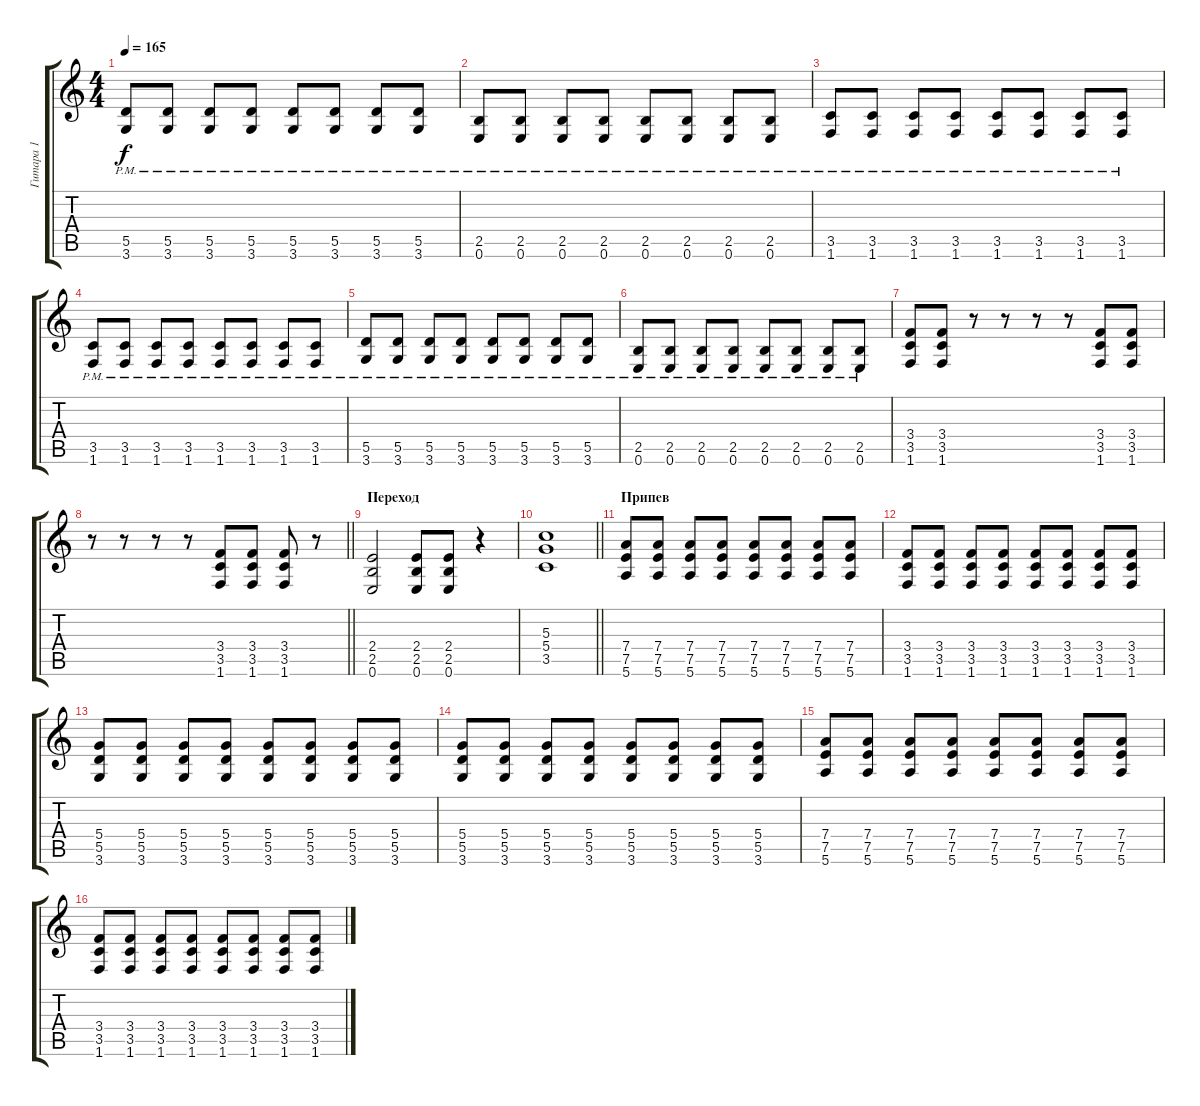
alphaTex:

\track ("Гитара 1" "Гитара 1") {instrument distortionguitar}
\staff {score tabs}
\tuning (E4 B3 G3 D3 A2 E2) {hide}
\ts (4 4)
\tempo 165
\clef g2
\ks c
(5.5{pm} 3.6{pm}).8{dy f} (5.5{pm} 3.6{pm}).8 (5.5{pm} 3.6{pm}).8 (5.5{pm} 3.6{pm}).8 (5.5{pm} 3.6{pm}).8 (5.5{pm} 3.6{pm}).8 (5.5{pm} 3.6{pm}).8 (5.5{pm} 3.6{pm}).8 |
(2.5{pm} 0.6{pm}).8 (2.5{pm} 0.6{pm}).8 (2.5{pm} 0.6{pm}).8 (2.5{pm} 0.6{pm}).8 (2.5{pm} 0.6{pm}).8 (2.5{pm} 0.6{pm}).8 (2.5{pm} 0.6{pm}).8 (2.5{pm} 0.6{pm}).8 |
(3.5{pm} 1.6{pm}).8 (3.5{pm} 1.6{pm}).8 (3.5{pm} 1.6{pm}).8 (3.5{pm} 1.6{pm}).8 (3.5{pm} 1.6{pm}).8 (3.5{pm} 1.6{pm}).8 (3.5{pm} 1.6{pm}).8 (3.5{pm} 1.6{pm}).8 |
(3.5{pm} 1.6{pm}).8 (3.5{pm} 1.6{pm}).8 (3.5{pm} 1.6{pm}).8 (3.5{pm} 1.6{pm}).8 (3.5{pm} 1.6{pm}).8 (3.5{pm} 1.6{pm}).8 (3.5{pm} 1.6{pm}).8 (3.5{pm} 1.6{pm}).8 |
(5.5{pm} 3.6{pm}).8 (5.5{pm} 3.6{pm}).8 (5.5{pm} 3.6{pm}).8 (5.5{pm} 3.6{pm}).8 (5.5{pm} 3.6{pm}).8 (5.5{pm} 3.6{pm}).8 (5.5{pm} 3.6{pm}).8 (5.5{pm} 3.6{pm}).8 |
(2.5{pm} 0.6{pm}).8 (2.5{pm} 0.6{pm}).8 (2.5{pm} 0.6{pm}).8 (2.5{pm} 0.6{pm}).8 (2.5{pm} 0.6{pm}).8 (2.5{pm} 0.6{pm}).8 (2.5{pm} 0.6{pm}).8 (2.5{pm} 0.6{pm}).8 |
(3.4 3.5 1.6).8 (3.4 3.5 1.6).8 r.8 r.8 r.8 r.8 (3.4 3.5 1.6).8 (3.4 3.5 1.6).8 |
\barLineRight lightlight
r.8 r.8 r.8 r.8 (3.4 3.5 1.6).8 (3.4 3.5 1.6).8 (3.4 3.5 1.6).8 r.8 |
\section ("" "Переход")
(2.4 2.5 0.6).2 (2.4 2.5 0.6).8 (2.4 2.5 0.6).8 r.4 |
\barLineRight lightlight
(5.3 5.4 3.5).1 |
\section ("" "Припев")
(7.4 7.5 5.6).8 (7.4 7.5 5.6).8 (7.4 7.5 5.6).8 (7.4 7.5 5.6).8 (7.4 7.5 5.6).8 (7.4 7.5 5.6).8 (7.4 7.5 5.6).8 (7.4 7.5 5.6).8 |
(3.4 3.5 1.6).8 (3.4 3.5 1.6).8 (3.4 3.5 1.6).8 (3.4 3.5 1.6).8 (3.4 3.5 1.6).8 (3.4 3.5 1.6).8 (3.4 3.5 1.6).8 (3.4 3.5 1.6).8 |
(5.4 5.5 3.6).8 (5.4 5.5 3.6).8 (5.4 5.5 3.6).8 (5.4 5.5 3.6).8 (5.4 5.5 3.6).8 (5.4 5.5 3.6).8 (5.4 5.5 3.6).8 (5.4 5.5 3.6).8 |
(5.4 5.5 3.6).8 (5.4 5.5 3.6).8 (5.4 5.5 3.6).8 (5.4 5.5 3.6).8 (5.4 5.5 3.6).8 (5.4 5.5 3.6).8 (5.4 5.5 3.6).8 (5.4 5.5 3.6).8 |
(7.4 7.5 5.6).8 (7.4 7.5 5.6).8 (7.4 7.5 5.6).8 (7.4 7.5 5.6).8 (7.4 7.5 5.6).8 (7.4 7.5 5.6).8 (7.4 7.5 5.6).8 (7.4 7.5 5.6).8 |
(3.4 3.5 1.6).8 (3.4 3.5 1.6).8 (3.4 3.5 1.6).8 (3.4 3.5 1.6).8 (3.4 3.5 1.6).8 (3.4 3.5 1.6).8 (3.4 3.5 1.6).8 (3.4 3.5 1.6).8
